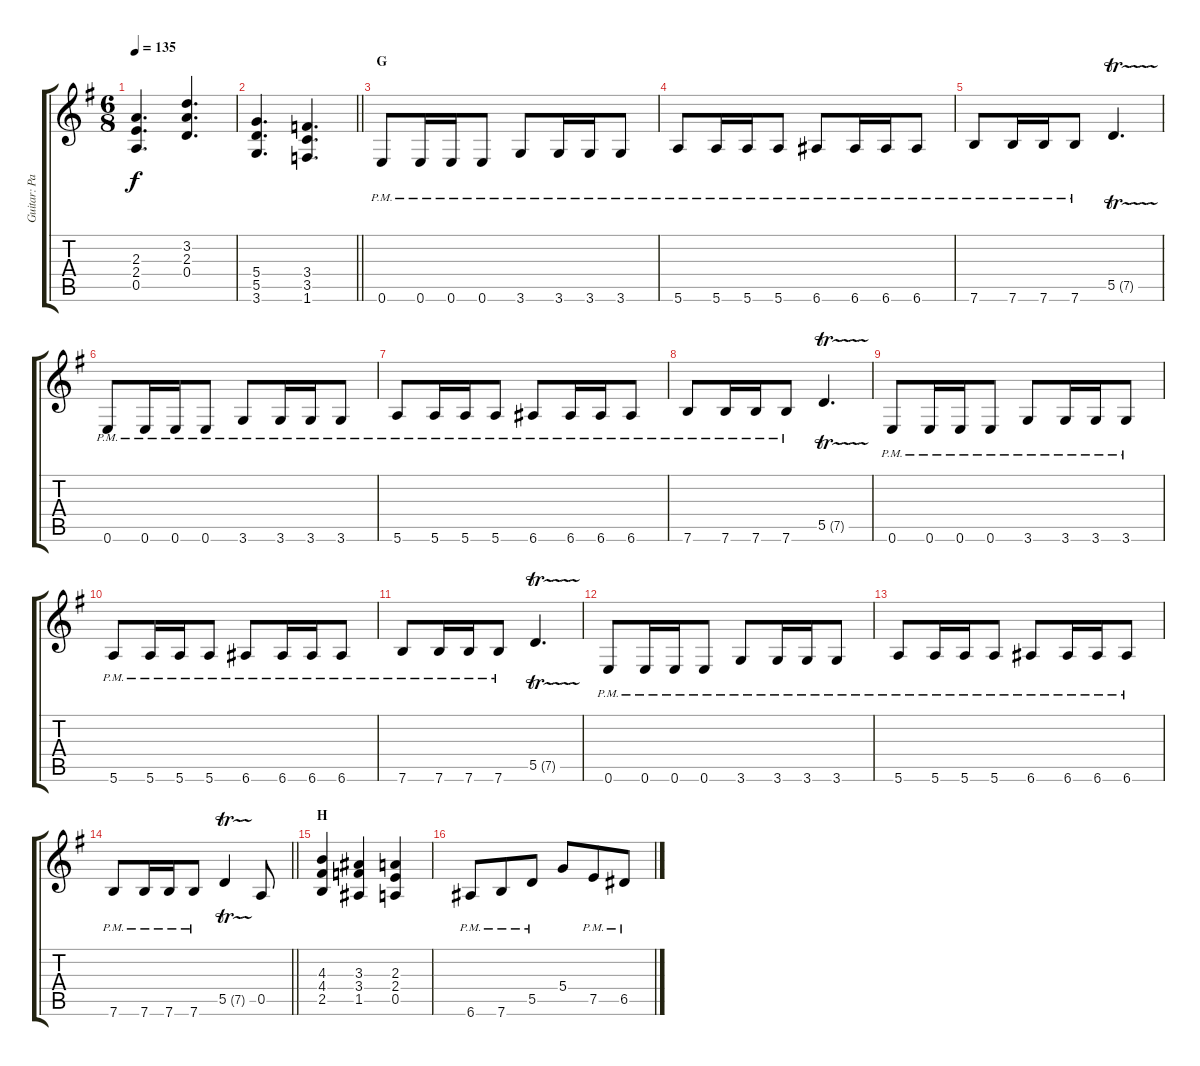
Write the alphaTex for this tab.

\track ("Guitar: Paul" "Guitar: Pa") {instrument distortionguitar}
\staff {score tabs}
\tuning (E4 B3 G3 D3 A2 E2) {hide}
\ts (6 8)
\tempo 135
\clef g2
\ks g
(2.3 2.4 0.5).4{d dy f} (3.2 2.3 0.4).4{d} |
\barLineRight lightlight
(5.4 5.5 3.6).4{d} (3.4 3.5 1.6).4{d} |
\section ("" "G")
0.6{pm}.8 0.6{pm}.16 0.6{pm}.16 0.6{pm}.8 3.6{pm}.8 3.6{pm}.16 3.6{pm}.16 3.6{pm}.8 |
5.6{pm}.8 5.6{pm}.16 5.6{pm}.16 5.6{pm}.8 6.6{pm}.8 6.6{pm}.16 6.6{pm}.16 6.6{pm}.8 |
7.6{pm}.8 7.6{pm}.16 7.6{pm}.16 7.6{pm}.8 5.5{tr (7 16)}.4{d} |
0.6{pm}.8 0.6{pm}.16 0.6{pm}.16 0.6{pm}.8 3.6{pm}.8 3.6{pm}.16 3.6{pm}.16 3.6{pm}.8 |
5.6{pm}.8 5.6{pm}.16 5.6{pm}.16 5.6{pm}.8 6.6{pm}.8 6.6{pm}.16 6.6{pm}.16 6.6{pm}.8 |
7.6{pm}.8 7.6{pm}.16 7.6{pm}.16 7.6{pm}.8 5.5{tr (7 16)}.4{d} |
0.6{pm}.8 0.6{pm}.16 0.6{pm}.16 0.6{pm}.8 3.6{pm}.8 3.6{pm}.16 3.6{pm}.16 3.6{pm}.8 |
5.6{pm}.8 5.6{pm}.16 5.6{pm}.16 5.6{pm}.8 6.6{pm}.8 6.6{pm}.16 6.6{pm}.16 6.6{pm}.8 |
7.6{pm}.8 7.6{pm}.16 7.6{pm}.16 7.6{pm}.8 5.5{tr (7 16)}.4{d} |
0.6{pm}.8 0.6{pm}.16 0.6{pm}.16 0.6{pm}.8 3.6{pm}.8 3.6{pm}.16 3.6{pm}.16 3.6{pm}.8 |
5.6{pm}.8 5.6{pm}.16 5.6{pm}.16 5.6{pm}.8 6.6{pm}.8 6.6{pm}.16 6.6{pm}.16 6.6{pm}.8 |
\barLineRight lightlight
7.6{pm}.8 7.6{pm}.16 7.6{pm}.16 7.6{pm}.8 5.5{tr (7 16)}.4 0.5.8 |
\section ("" "H")
(4.3 4.4 2.5).4 (3.3 3.4 1.5).4 (2.3 2.4 0.5).4 |
6.6{pm}.8 7.6{pm}.8 5.5{pm}.8 5.4.8 7.5{pm}.8 6.5{pm}.8
